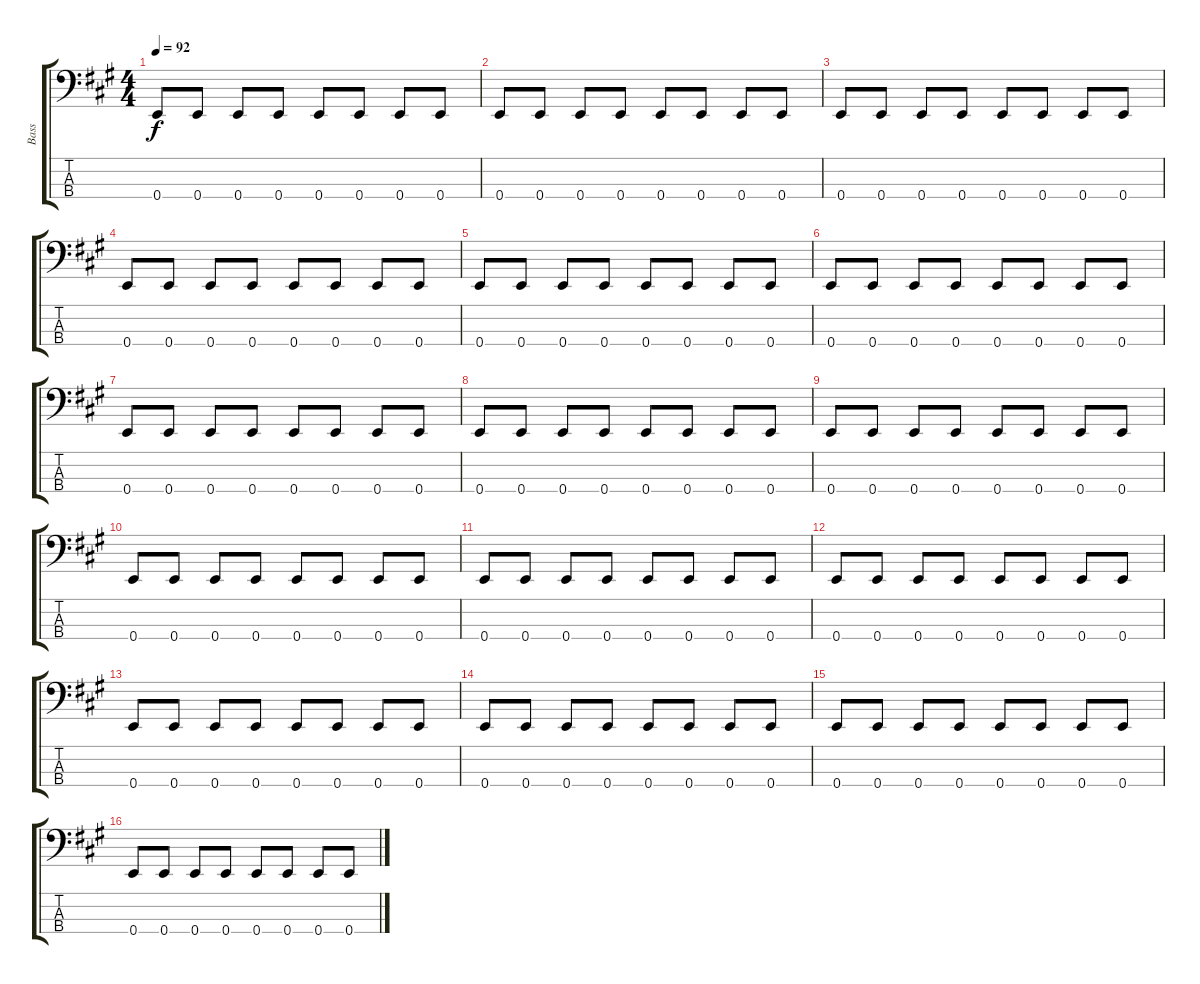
\track ("Bass" "Bass") {instrument electricbassfinger}
\staff {score tabs}
\tuning (G2 D2 A1 E1) {hide}
\ts (4 4)
\tempo 92
\clef f4
\ks a
0.4.8{dy f instrument electricbassfinger} 0.4.8 0.4.8 0.4.8 0.4.8 0.4.8 0.4.8 0.4.8 |
0.4.8 0.4.8 0.4.8 0.4.8 0.4.8 0.4.8 0.4.8 0.4.8 |
0.4.8 0.4.8 0.4.8 0.4.8 0.4.8 0.4.8 0.4.8 0.4.8 |
0.4.8 0.4.8 0.4.8 0.4.8 0.4.8 0.4.8 0.4.8 0.4.8 |
0.4.8 0.4.8 0.4.8 0.4.8 0.4.8 0.4.8 0.4.8 0.4.8 |
0.4.8 0.4.8 0.4.8 0.4.8 0.4.8 0.4.8 0.4.8 0.4.8 |
0.4.8 0.4.8 0.4.8 0.4.8 0.4.8 0.4.8 0.4.8 0.4.8 |
0.4.8 0.4.8 0.4.8 0.4.8 0.4.8 0.4.8 0.4.8 0.4.8 |
0.4.8 0.4.8 0.4.8 0.4.8 0.4.8 0.4.8 0.4.8 0.4.8 |
0.4.8 0.4.8 0.4.8 0.4.8 0.4.8 0.4.8 0.4.8 0.4.8 |
0.4.8 0.4.8 0.4.8 0.4.8 0.4.8 0.4.8 0.4.8 0.4.8 |
0.4.8 0.4.8 0.4.8 0.4.8 0.4.8 0.4.8 0.4.8 0.4.8 |
0.4.8 0.4.8 0.4.8 0.4.8 0.4.8 0.4.8 0.4.8 0.4.8 |
0.4.8 0.4.8 0.4.8 0.4.8 0.4.8 0.4.8 0.4.8 0.4.8 |
0.4.8 0.4.8 0.4.8 0.4.8 0.4.8 0.4.8 0.4.8 0.4.8 |
0.4.8 0.4.8 0.4.8 0.4.8 0.4.8 0.4.8 0.4.8 0.4.8
